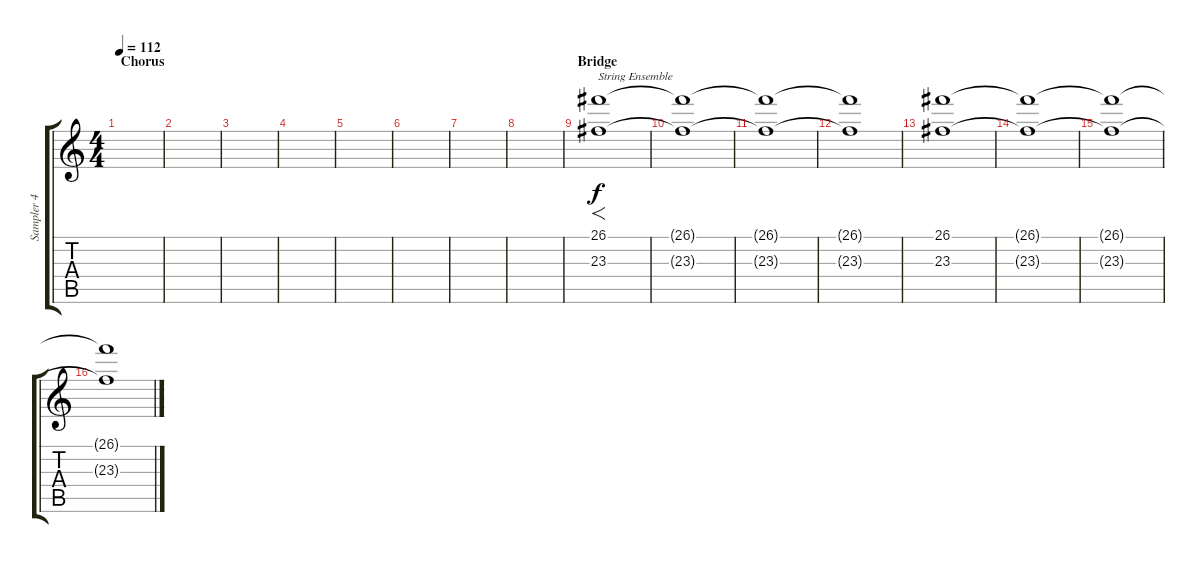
\track ("Sampler 4" "Sampler 4") {instrument pad2warm}
\staff {score tabs}
\tuning (E4 B3 G3 D3 A2 E2) {hide}
\ts (4 4)
\section ("" "Chorus")
\tempo 112
\clef g2
\ks c
|
|
|
|
|
|
|
|
\section ("" "Bridge")
(26.1 23.3).1{f txt "String Ensemble" volume 12 instrument stringensemble1} |
(26.1{t} 23.3{t}).1 |
(26.1{t} 23.3{t}).1 |
(26.1{t} 23.3{t}).1 |
(26.1 23.3).1{volume 12 instrument stringensemble1} |
(26.1{t} 23.3{t}).1 |
(26.1{t} 23.3{t}).1 |
(26.1{t} 23.3{t}).1
